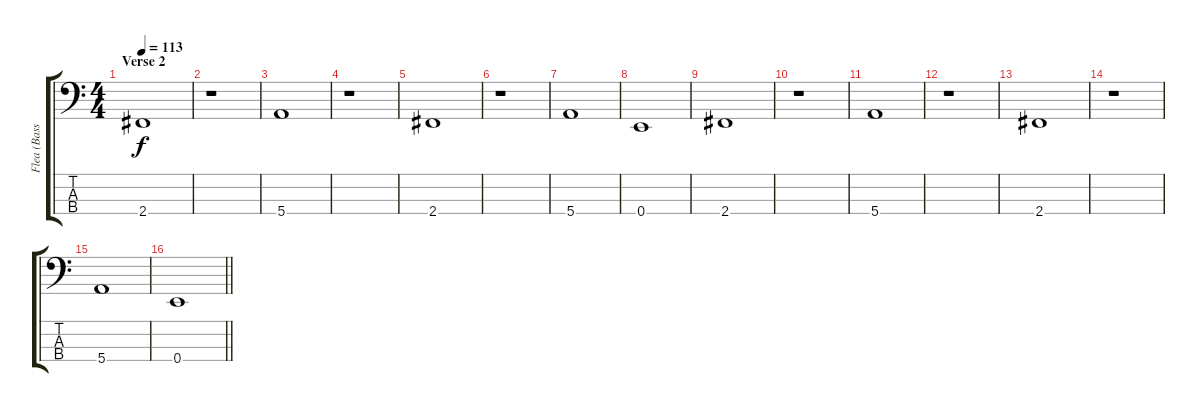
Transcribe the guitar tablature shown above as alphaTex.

\track ("Flea (Bass)" "Flea (Bass") {instrument electricbassfinger}
\staff {score tabs}
\tuning (G2 D2 A1 E1) {hide}
\ts (4 4)
\section ("" "Verse 2")
\tempo 113
\clef f4
\ks c
2.4.1{dy f} |
r.1 |
5.4.1 |
r.1 |
2.4.1 |
r.1 |
5.4.1 |
0.4.1 |
2.4.1 |
r.1 |
5.4.1 |
r.1 |
2.4.1 |
r.1 |
5.4.1 |
\barLineRight lightlight
0.4.1
